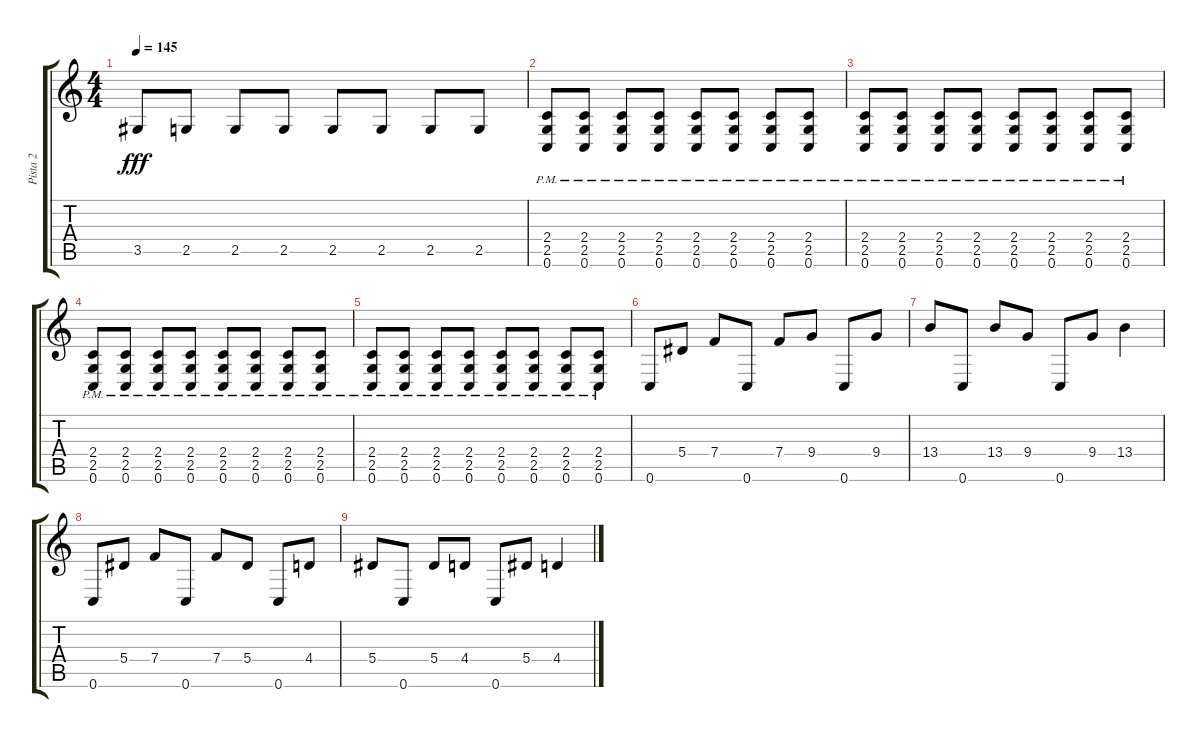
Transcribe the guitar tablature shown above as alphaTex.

\track ("Pista 2" "Pista 2") {instrument distortionguitar}
\staff {score tabs}
\tuning (C4 G3 Eb3 Bb2 F2 C2) {hide}
\ts (4 4)
\tempo 145
\clef g2
\ks c
3.5.8{dy fff} 2.5.8 2.5.8 2.5.8 2.5.8 2.5.8 2.5.8 2.5.8 |
(2.4{pm} 2.5{pm} 0.6{pm}).8 (2.4{pm} 2.5{pm} 0.6{pm}).8 (2.4{pm} 2.5{pm} 0.6{pm}).8 (2.4{pm} 2.5{pm} 0.6{pm}).8 (2.4{pm} 2.5{pm} 0.6{pm}).8 (2.4{pm} 2.5{pm} 0.6{pm}).8 (2.4{pm} 2.5{pm} 0.6{pm}).8 (2.4{pm} 2.5{pm} 0.6{pm}).8 |
(2.4{pm} 2.5{pm} 0.6{pm}).8 (2.4{pm} 2.5{pm} 0.6{pm}).8 (2.4{pm} 2.5{pm} 0.6{pm}).8 (2.4{pm} 2.5{pm} 0.6{pm}).8 (2.4{pm} 2.5{pm} 0.6{pm}).8 (2.4{pm} 2.5{pm} 0.6{pm}).8 (2.4{pm} 2.5{pm} 0.6{pm}).8 (2.4{pm} 2.5{pm} 0.6{pm}).8 |
(2.4{pm} 2.5{pm} 0.6{pm}).8 (2.4{pm} 2.5{pm} 0.6{pm}).8 (2.4{pm} 2.5{pm} 0.6{pm}).8 (2.4{pm} 2.5{pm} 0.6{pm}).8 (2.4{pm} 2.5{pm} 0.6{pm}).8 (2.4{pm} 2.5{pm} 0.6{pm}).8 (2.4{pm} 2.5{pm} 0.6{pm}).8 (2.4{pm} 2.5{pm} 0.6{pm}).8 |
(2.4{pm} 2.5{pm} 0.6{pm}).8 (2.4{pm} 2.5{pm} 0.6{pm}).8 (2.4{pm} 2.5{pm} 0.6{pm}).8 (2.4{pm} 2.5{pm} 0.6{pm}).8 (2.4{pm} 2.5{pm} 0.6{pm}).8 (2.4{pm} 2.5{pm} 0.6{pm}).8 (2.4{pm} 2.5{pm} 0.6{pm}).8 (2.4{pm} 2.5{pm} 0.6{pm}).8 |
0.6.8{balance 16} 5.4.8 7.4.8 0.6.8 7.4.8 9.4.8 0.6.8 9.4.8 |
13.4.8 0.6.8 13.4.8 9.4.8 0.6.8 9.4.8 13.4.4 |
0.6.8 5.4.8 7.4.8 0.6.8 7.4.8 5.4.8 0.6.8 4.4.8 |
5.4.8 0.6.8 5.4.8 4.4.8 0.6.8 5.4.8 4.4.4
